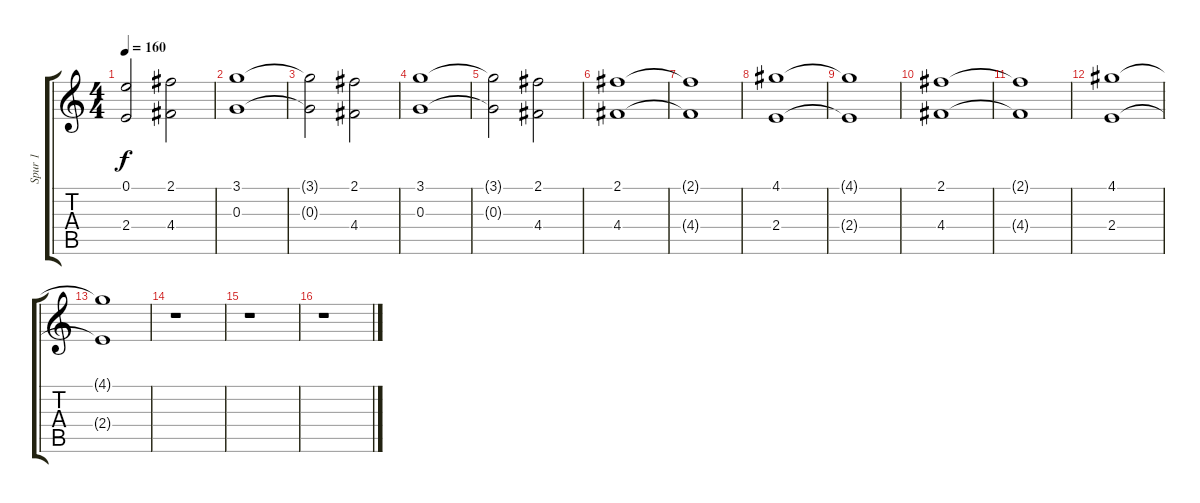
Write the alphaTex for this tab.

\track ("Spur 1" "Spur 1") {instrument electricguitarclean}
\staff {score tabs}
\tuning (E4 B3 G3 D3 A2 E2) {hide}
\ts (4 4)
\tempo 160
\clef g2
\ks c
(0.1{t} 2.4{t}).2{dy f} (2.1 4.4).2 |
(3.1 0.3).1 |
(3.1{t} 0.3{t}).2 (2.1 4.4).2 |
(3.1 0.3).1 |
(3.1{t} 0.3{t}).2 (2.1 4.4).2 |
(2.1 4.4).1 |
(2.1{t} 4.4{t}).1 |
(4.1 2.4).1 |
(4.1{t} 2.4{t}).1 |
(2.1 4.4).1 |
(2.1{t} 4.4{t}).1 |
(4.1 2.4).1 |
(4.1{t} 2.4{t}).1 |
r.1 |
r.1 |
r.1
